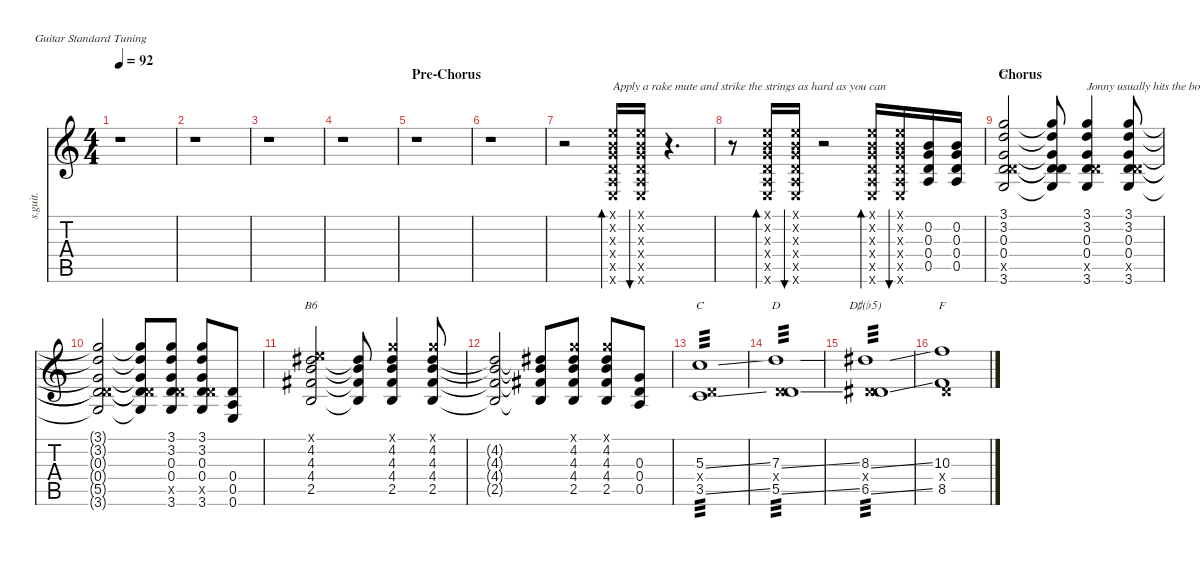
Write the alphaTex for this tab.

\defaultSystemsLayout 4
\hideDynamics
\bracketExtendMode nobrackets
\track ("Jonny Greenwood | Fender Telecaster | Rhythm Guitar" "s.guit.") {instrument distortionguitar}
\staff {score tabs}
\tuning (E4 B3 G3 D3 A2 E2)
\chord ("G" 3 1 2 2 0 x) {showdiagram false}
\chord ("B6" 3 1 2 2 0 x) {showdiagram false}
\chord ("C" 3 1 2 2 0 x) {showdiagram false}
\chord ("D" 3 1 2 2 0 x) {showdiagram false}
\chord ("D♯(♭5)" 3 1 2 2 0 x) {showdiagram false}
\chord ("F" 3 1 2 2 0 x) {showdiagram false}
\ts (4 4)
\tempo 92
\clef g2
\ks c
r.1{dy fff} |
r.1 |
r.1 |
r.1 |
\section ("" "Pre-Chorus")
r.1 |
r.1 |
r.2 (0.1{x} 0.2{x} 0.3{x} 0.4{x} 0.5{x} 0.6{x}).16{bd 30 txt "Apply a rake mute and strike the strings as hard as you can"} (0.1{x} 0.2{x} 0.3{x} 0.4{x} 0.5{x} 0.6{x}).16{bu 30} r.4{d} |
r.8 (0.1{x} 0.2{x} 0.3{x} 0.4{x} 0.5{x} 0.6{x}).16{bd 30} (0.1{x} 0.2{x} 0.3{x} 0.4{x} 0.5{x} 0.6{x}).16{bu 30} r.2 (0.1{x} 0.2{x} 0.3{x} 0.4{x} 0.5{x} 0.6{x}).16{bd 30} (0.1{x} 0.2{x} 0.3{x} 0.4{x} 0.5{x} 0.6{x}).16{bu 30} (0.2 0.3 0.4 0.5).16 (0.2 0.3 0.4 0.5).16 |
\section ("" "Chorus")
(3.1 3.2 0.3 0.4 5.5{x} 3.6).2{ch "G"} (3.1{t} 3.2{t} 0.3{t} 0.4{t} 5.5{t} 3.6{t}).8 (3.1 3.2 0.3 0.4 5.5{x} 3.6).4{txt "Jonny usually hits the body of his guitar during these chords in the chorus"} (3.1 3.2 0.3 0.4 5.5{x} 3.6).8 |
(3.1{t} 3.2{t} 0.3{t} 0.4{t} 5.5{x t} 3.6{t}).2 (3.1{t} 3.2{t} 0.3{t} 0.4{t} 5.5{x t} 3.6{t}).8 (3.1 3.2 0.3 0.4 5.5{x} 3.6).8 (3.1 3.2 0.3 0.4 5.5{x} 3.6).8 (0.4 0.5 0.6).8 |
(0.1{x} 4.2{acc #} 4.3 4.4{acc #} 2.5).2{ch "B6"} (4.2{t acc #} 4.3{t} 4.4{t acc #} 2.5{t}).8 (3.1{x} 4.2{acc #} 4.3 4.4{acc #} 2.5).4 (3.1{x} 4.2{acc #} 4.3 4.4{acc #} 2.5).8 |
(4.2{t acc #} 4.3{t} 4.4{t acc #} 2.5{t}).2 (4.2{t acc #} 4.3{t} 4.4{t acc #} 2.5{t}).8 (3.1{x} 4.2{acc #} 4.3 4.4{acc #} 2.5).8 (3.1{x} 4.2{acc #} 4.3 4.4{acc #} 2.5).8 (0.3 0.4 0.5).8 |
(5.3{ss} 0.4{x} 3.5{ss}).1{ch "C" tp 3} |
(7.3{ss} 0.4{x} 5.5{ss}).1{ch "D" tp 3} |
(8.3{ss acc #} 0.4{x} 6.5{ss acc #}).1{ch "D♯(♭5)" tp 3} |
(10.3{sl} 0.4{x} 8.5{sl}).1{ch "F"}
